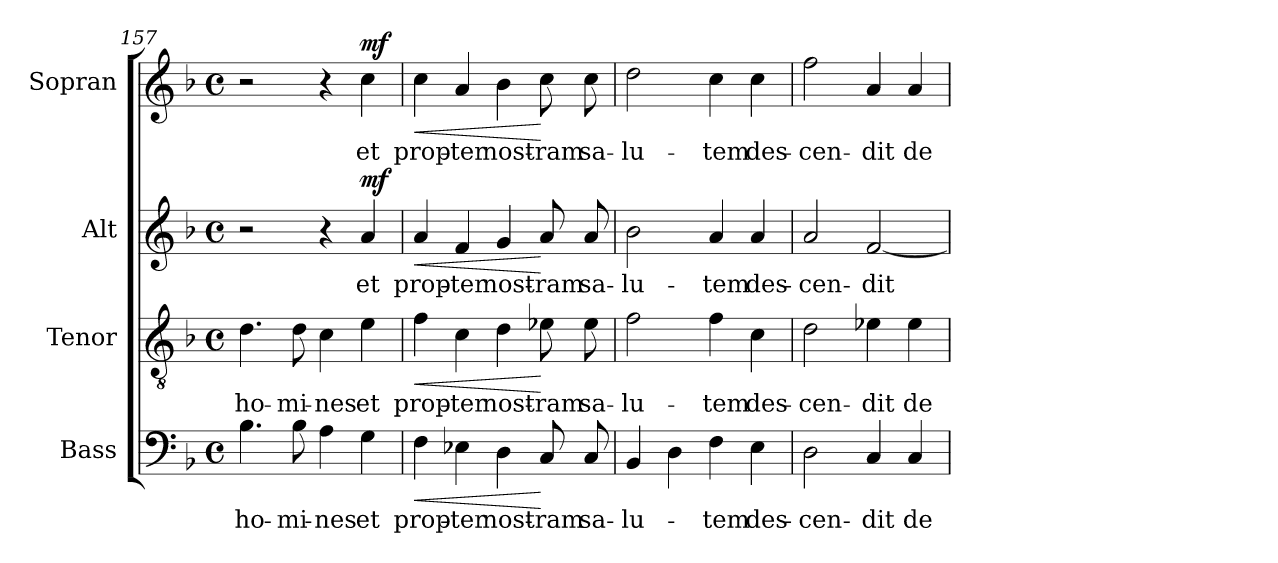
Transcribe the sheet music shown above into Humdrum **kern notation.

**kern	**text	**dynam	**kern	**text	**dynam	**kern	**text	**dynam	**kern	**text	**dynam
*part4	*part4	*part4	*part3	*part3	*part3	*part2	*part2	*part2	*part1	*part1	*part1
*staff4	*staff4	*staff4	*staff3	*staff3	*staff3	*staff2	*staff2	*staff2	*staff1	*staff1	*staff1
*I"Bass	*	*	*I"Tenor	*	*	*I"Alt	*	*	*I"Sopran	*	*
*I'B.	*	*	*I'T.	*	*	*I'A.	*	*	*I'S.	*	*
*clefF4	*	*	*clefGv2	*	*	*clefG2	*	*	*clefG2	*	*
*k[b-]	*	*	*k[b-]	*	*	*k[b-]	*	*	*k[b-]	*	*
*F:	*	*	*F:	*	*	*F:	*	*	*F:	*	*
*M4/4	*	*	*M4/4	*	*	*M4/4	*	*	*M4/4	*	*
*met(c)	*	*	*met(c)	*	*	*met(c)	*	*	*met(c)	*	*
=157	=157	=157	=157	=157	=157	=157	=157	=157	=157	=157	=157
!	!LO:LY:b	!	!	!LO:LY:b	!	!	!	!	!	!	!
4.B-\	ho-	.	4.d\	ho-	.	2r	.	.	2r	.	.
!	!LO:LY:b	!	!	!LO:LY:b	!	!	!	!	!	!	!
8B-\	-mi-	.	8d\	-mi-	.	.	.	.	.	.	.
!	!LO:LY:b	!	!	!LO:LY:b	!	!	!	!	!	!	!
4A\	-nes	.	4c\	-nes	.	4r	.	.	4r	.	.
!	!LO:LY:b	!	!	!LO:LY:b	!	!	!LO:LY:b	!LO:DY:a	!	!LO:LY:b	!LO:DY:a
4G\	et	.	4e\	et	.	4a/	et	mf	4cc\	et	mf
=158	=158	=158	=158	=158	=158	=158	=158	=158	=158	=158	=158
!	!LO:LY:b	!LO:HP:b	!	!LO:LY:b	!LO:HP:b	!	!LO:LY:b	!LO:HP:b	!	!LO:LY:b	!LO:HP:b
4F\	prop-	<	4f\	prop-	<	4a/	prop-	<	4cc\	prop-	<
!	!LO:LY:b	!	!	!LO:LY:b	!	!	!LO:LY:b	!	!	!LO:LY:b	!
4E-X\	-ter	.	4c\	-ter	.	4f/	-ter	.	4a/	-ter	.
!	!LO:LY:b	!	!	!LO:LY:b	!	!	!LO:LY:b	!	!	!LO:LY:b	!
4D\	nost-	.	4d\	nost-	.	4g/	nost-	.	4b-\	nost-	.
!	!LO:LY:b	!	!	!LO:LY:b	!	!	!LO:LY:b	!	!	!LO:LY:b	!
8C/	-ram	[	8e-X\	-ram	[	8a/	-ram	[	8cc\	-ram	[
!	!LO:LY:b	!	!	!LO:LY:b	!	!	!LO:LY:b	!	!	!LO:LY:b	!
8C/	sa-	.	8e-\	sa-	.	8a/	sa-	.	8cc\	sa-	.
=159	=159	=159	=159	=159	=159	=159	=159	=159	=159	=159	=159
!	!LO:LY:b	!	!	!LO:LY:b	!	!	!LO:LY:b	!	!	!LO:LY:b	!
4BB-/	-lu-	.	2f\	-lu-	.	2b-\	-lu-	.	2dd\	-lu-	.
4D\	.	.	.	.	.	.	.	.	.	.	.
!	!LO:LY:b	!	!	!LO:LY:b	!	!	!LO:LY:b	!	!	!LO:LY:b	!
4F\	-tem	.	4f\	-tem	.	4a/	-tem	.	4cc\	-tem	.
!	!LO:LY:b	!	!	!LO:LY:b	!	!	!LO:LY:b	!	!	!LO:LY:b	!
4E\	des-	.	4c\	des-	.	4a/	des-	.	4cc\	des-	.
=160	=160	=160	=160	=160	=160	=160	=160	=160	=160	=160	=160
!	!LO:LY:b	!	!	!LO:LY:b	!	!	!LO:LY:b	!	!	!LO:LY:b	!
2D\	-cen-	.	2d\	-cen-	.	2a/	-cen-	.	2ff\	-cen-	.
!	!LO:LY:b	!	!	!LO:LY:b	!	!	!LO:LY:b	!	!	!LO:LY:b	!
4C/	-dit	.	4e-X\	-dit	.	[2f/	-dit	.	4a/	-dit	.
!	!LO:LY:b	!	!	!LO:LY:b	!	!	!	!	!	!LO:LY:b	!
4C/	de	.	4e-\	de-	.	.	.	.	4a/	de	.
=	=	=	=	=	=	=	=	=	=	=	=
*-	*-	*-	*-	*-	*-	*-	*-	*-	*-	*-	*-
